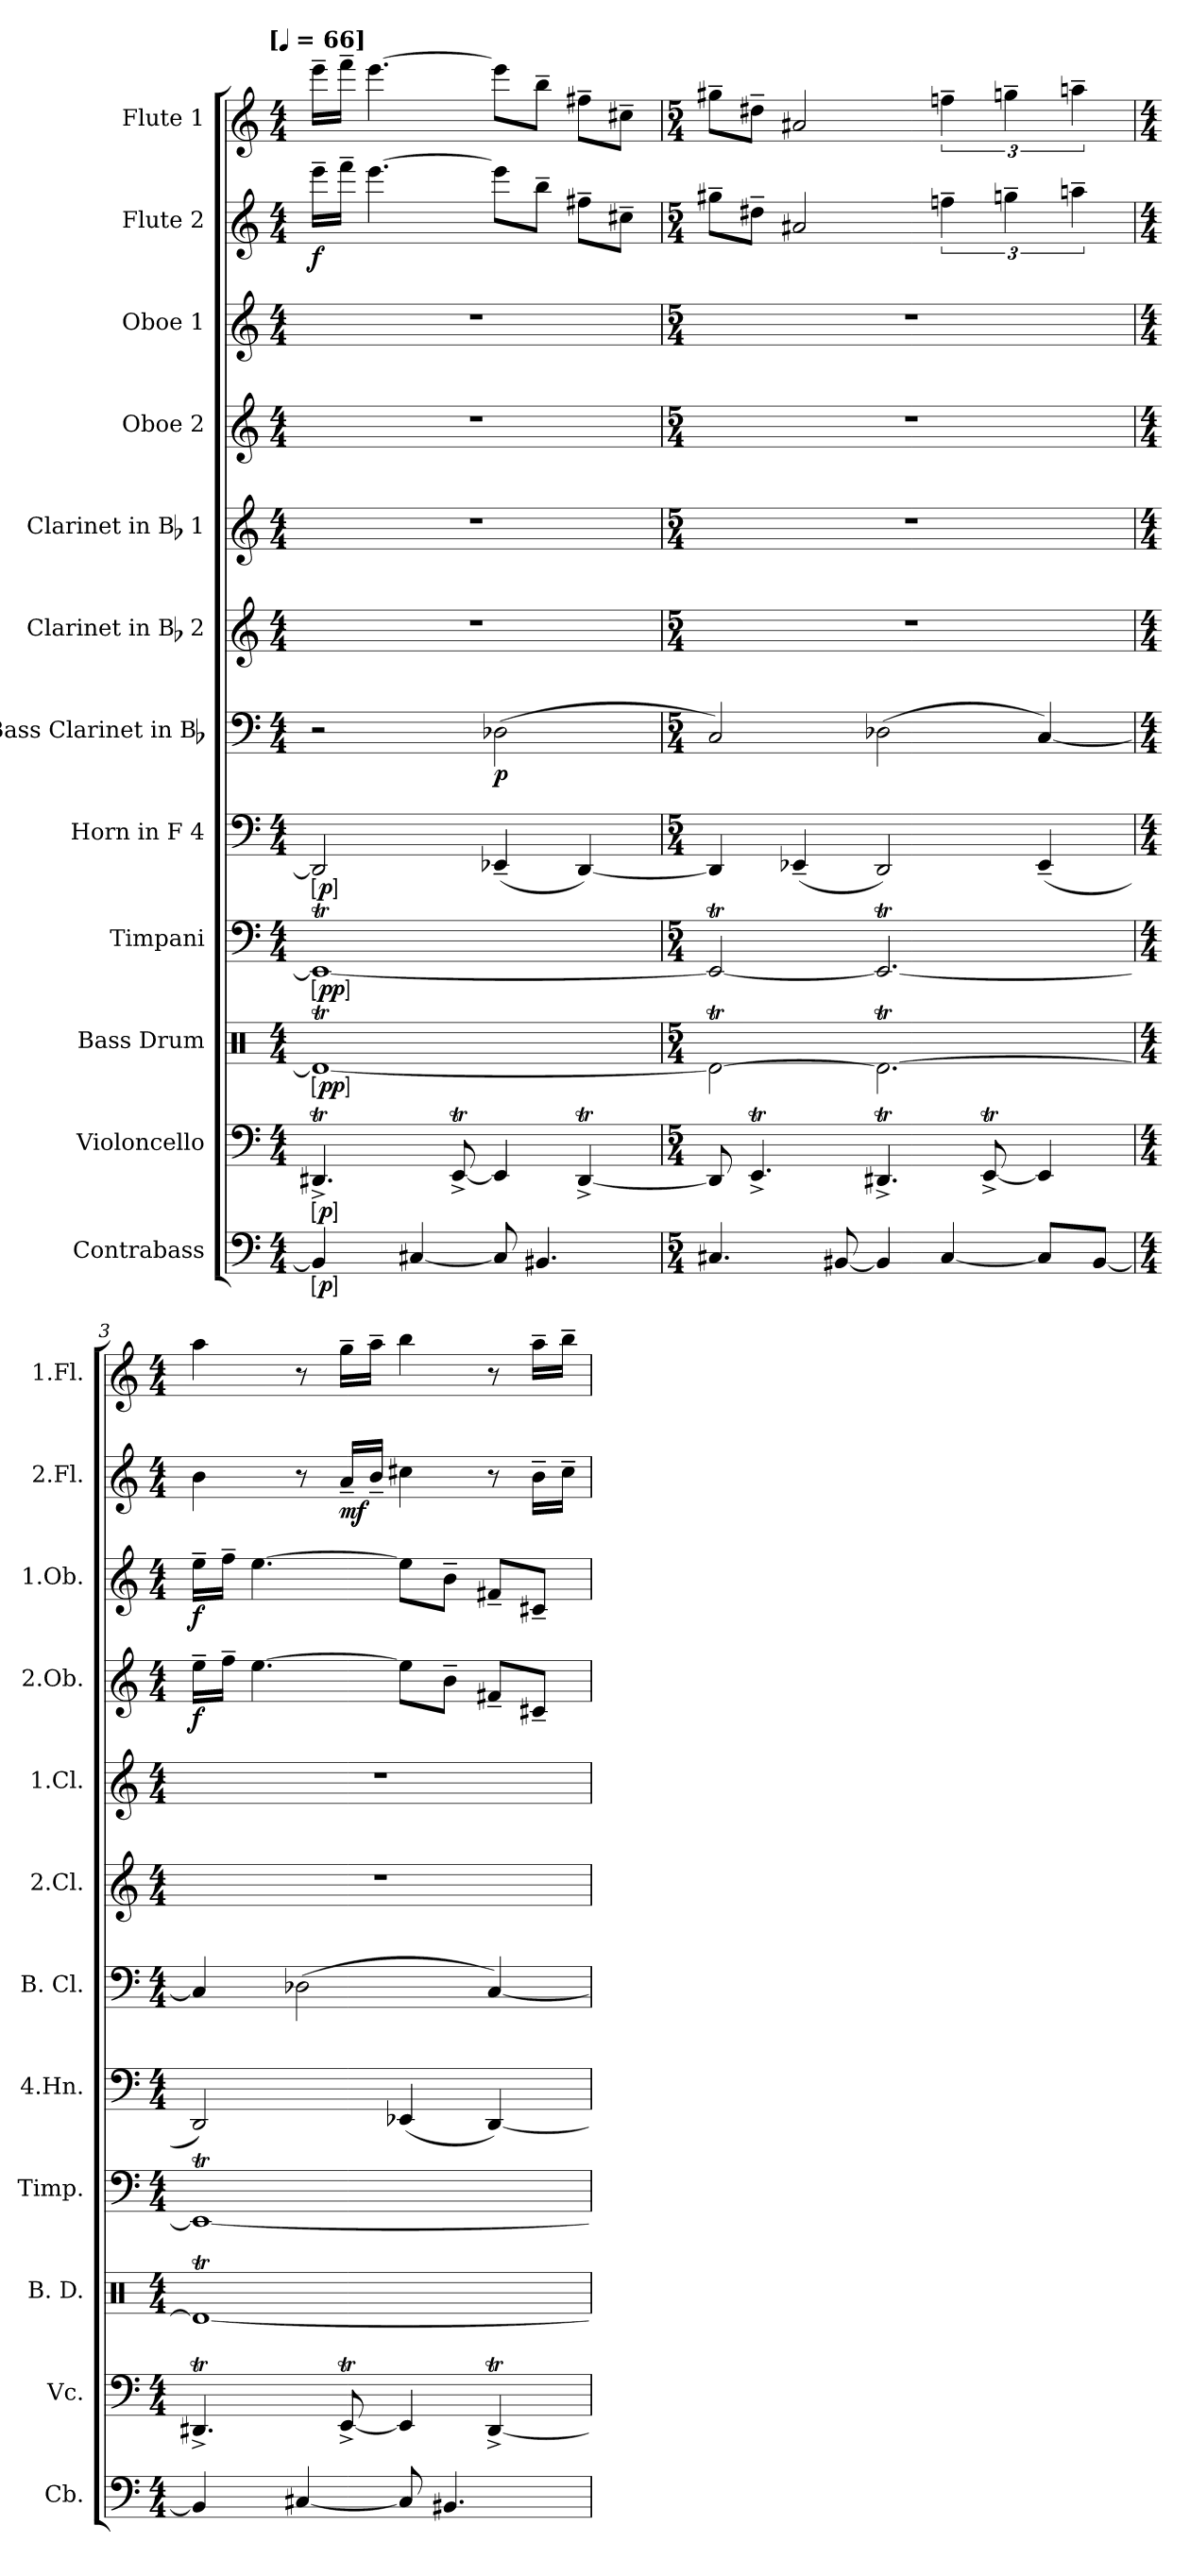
**kern	**dynam	**kern	**dynam	**kern	**dynam	**kern	**dynam	**kern	**dynam	**kern	**dynam	**kern	**kern	**kern	**dynam	**kern	**dynam	**kern	**dynam	**kern
*part12	*part12	*part11	*part11	*part10	*part10	*part9	*part9	*part8	*part8	*part7	*part7	*part6	*part5	*part4	*part4	*part3	*part3	*part2	*part2	*part1
*staff12	*staff12	*staff11	*staff11	*staff10	*staff10	*staff9	*staff9	*staff8	*staff8	*staff7	*staff7	*staff6	*staff5	*staff4	*staff4	*staff3	*staff3	*staff2	*staff2	*staff1
*I"Contrabass	*	*I"Violoncello	*	*I"Bass Drum	*	*I"Timpani	*	*I"Horn in F 4	*	*I"Bass Clarinet in Bb	*	*I"Clarinet in Bb 2	*I"Clarinet in Bb 1	*I"Oboe 2	*	*I"Oboe 1	*	*I"Flute 2	*	*I"Flute 1
*I'Cb.	*	*I'Vc.	*	*I'B. D.	*	*I'Timp.	*	*I'4.Hn.	*	*I'B. Cl.	*	*I'2.Cl.	*I'1.Cl.	*I'2.Ob.	*	*I'1.Ob.	*	*I'2.Fl.	*	*I'1.Fl.
*clefF4	*	*clefF4	*	*clefX	*	*clefF4	*	*clefF4	*	*clefF4	*	*clefG2	*clefG2	*clefG2	*	*clefG2	*	*clefG2	*	*clefG2
*ITrd7c12	*	*	*	*	*	*	*	*ITrd-3c-5	*	*ITrd1c2	*	*ITrd1c2	*ITrd1c2	*	*	*	*	*	*	*
*k[]	*	*k[]	*	*k[]	*	*k[]	*	*k[b-]	*	*k[b-e-]	*	*k[b-e-]	*k[b-e-]	*k[]	*	*k[]	*	*k[]	*	*k[]
!!LO:TX:omd:t=[[quarter] = 66]
*M4/4	*	*M4/4	*	*M4/4	*	*M4/4	*	*M4/4	*	*M4/4	*	*M4/4	*M4/4	*M4/4	*	*M4/4	*	*M4/4	*	*M4/4
*MM66	*	*MM66	*	*MM66	*	*MM66	*	*MM66	*	*MM66	*	*MM66	*MM66	*MM66	*	*MM66	*	*MM66	*	*MM66
=1	=1	=1	=1	=1	=1	=1	=1	=1	=1	=1	=1	=1	=1	=1	=1	=1	=1	=1	=1	=1
!	!LO:DY:ed=brack	!	!LO:DY:ed=brack	!	!LO:DY:ed=brack	!	!LO:DY:ed=brack	!	!LO:DY:ed=brack	!	!	!	!	!	!	!	!	!	!	!
4BBB#j]	p	4.DD#Xt^	p	1Rdt_<	pp	1EEt_	pp	2GG]	p	2r	.	1r	1r	1r	.	1r	.	16eee~LL	f	16eee~LL
.	.	.	.	.	.	.	.	.	.	.	.	.	.	.	.	.	.	16fff~JJ	.	16fff~JJ
.	.	.	.	.	.	.	.	.	.	.	.	.	.	.	.	.	.	[4.eee	.	[4.eee
[4CC#X	.	.	.	.	.	.	.	.	.	.	.	.	.	.	.	.	.	.	.	.
.	.	[8EEt^	.	.	.	.	.	.	.	.	.	.	.	.	.	.	.	.	.	.
8CC#]	.	4EETTT]	.	.	.	.	.	(4AA-X~	.	(2C-X	p	.	.	.	.	.	.	8eeeL]	.	8eeeL]
4.BBB#	.	.	.	.	.	.	.	.	.	.	.	.	.	.	.	.	.	8bb~J	.	8bb~J
.	.	[4DD#t^	.	.	.	.	.	[4GG)	.	.	.	.	.	.	.	.	.	8ff#X~L	.	8ff#X~L
.	.	.	.	.	.	.	.	.	.	.	.	.	.	.	.	.	.	8cc#X~J	.	8cc#X~J
=2	=2	=2	=2	=2	=2	=2	=2	=2	=2	=2	=2	=2	=2	=2	=2	=2	=2	=2	=2	=2
*M5/4	*	*M5/4	*	*M5/4	*	*M5/4	*	*M5/4	*	*M5/4	*	*M5/4	*M5/4	*M5/4	*	*M5/4	*	*M5/4	*	*M5/4
4.CC#X	.	8DD#]	.	2Rdt\_<	.	2EEt_	.	4GG]	.	2BB-)	.	4%5r	4%5r	4%5r	.	4%5r	.	8gg#X~L	.	8gg#X~L
.	.	4.EEt^	.	.	.	.	.	.	.	.	.	.	.	.	.	.	.	8dd#X~J	.	8dd#X~J
.	.	.	.	.	.	.	.	(4AA-X~	.	.	.	.	.	.	.	.	.	2a#X	.	2a#X
[8BBB#X	.	.	.	.	.	.	.	.	.	.	.	.	.	.	.	.	.	.	.	.
4BBB#]	.	4.DD#Xt^	.	2.Rdt\_	.	2.EEt_	.	2GG)	.	(2C-X	.	.	.	.	.	.	.	.	.	.
[4CC#	.	.	.	.	.	.	.	.	.	.	.	.	.	.	.	.	.	6ffn~	.	6ffn~
.	.	[8EEt^	.	.	.	.	.	.	.	.	.	.	.	.	.	.	.	.	.	.
.	.	.	.	.	.	.	.	.	.	.	.	.	.	.	.	.	.	6ggn~	.	6ggn~
8CC#L]	.	4EETTT]	.	.	.	.	.	(4AA-~	.	[4BB-)	.	.	.	.	.	.	.	.	.	.
.	.	.	.	.	.	.	.	.	.	.	.	.	.	.	.	.	.	6aan~	.	6aan~
[8BBB#J	.	.	.	.	.	.	.	.	.	.	.	.	.	.	.	.	.	.	.	.
=3	=3	=3	=3	=3	=3	=3	=3	=3	=3	=3	=3	=3	=3	=3	=3	=3	=3	=3	=3	=3
*M4/4	*	*M4/4	*	*M4/4	*	*M4/4	*	*M4/4	*	*M4/4	*	*M4/4	*M4/4	*M4/4	*	*M4/4	*	*M4/4	*	*M4/4
4BBB#]	.	4.DD#Xt^	.	1Rdt_<	.	1EEt_	.	2GG)	.	4BB-]	.	1r	1r	16ee~LL	f	16ee~LL	f	4b	.	4aa
.	.	.	.	.	.	.	.	.	.	.	.	.	.	16ff~JJ	.	16ff~JJ	.	.	.	.
.	.	.	.	.	.	.	.	.	.	.	.	.	.	[4.ee	.	[4.ee	.	.	.	.
[4CC#X	.	.	.	.	.	.	.	.	.	(2C-X	.	.	.	.	.	.	.	8r	.	8r
.	.	[8EEt^	.	.	.	.	.	.	.	.	.	.	.	.	.	.	.	16a~LL	mf	16gg~LL
.	.	.	.	.	.	.	.	.	.	.	.	.	.	.	.	.	.	16b~JJ	.	16aa~JJ
8CC#]	.	4EETTT]	.	.	.	.	.	(4AA-X	.	.	.	.	.	8eeL]	.	8eeL]	.	4cc#X	.	4bb
4.BBB#X	.	.	.	.	.	.	.	.	.	.	.	.	.	8b~J	.	8b~J	.	.	.	.
.	.	[4DD#t^	.	.	.	.	.	[4GG)	.	[4BB-)	.	.	.	8f#X~L	.	8f#X~L	.	8r	.	8r
.	.	.	.	.	.	.	.	.	.	.	.	.	.	8c#X~J	.	8c#X~J	.	16b~LL	.	16aa~LL
.	.	.	.	.	.	.	.	.	.	.	.	.	.	.	.	.	.	16cc#~JJ	.	16bb~JJ
=	=	=	=	=	=	=	=	=	=	=	=	=	=	=	=	=	=	=	=	=
*-	*-	*-	*-	*-	*-	*-	*-	*-	*-	*-	*-	*-	*-	*-	*-	*-	*-	*-	*-	*-
